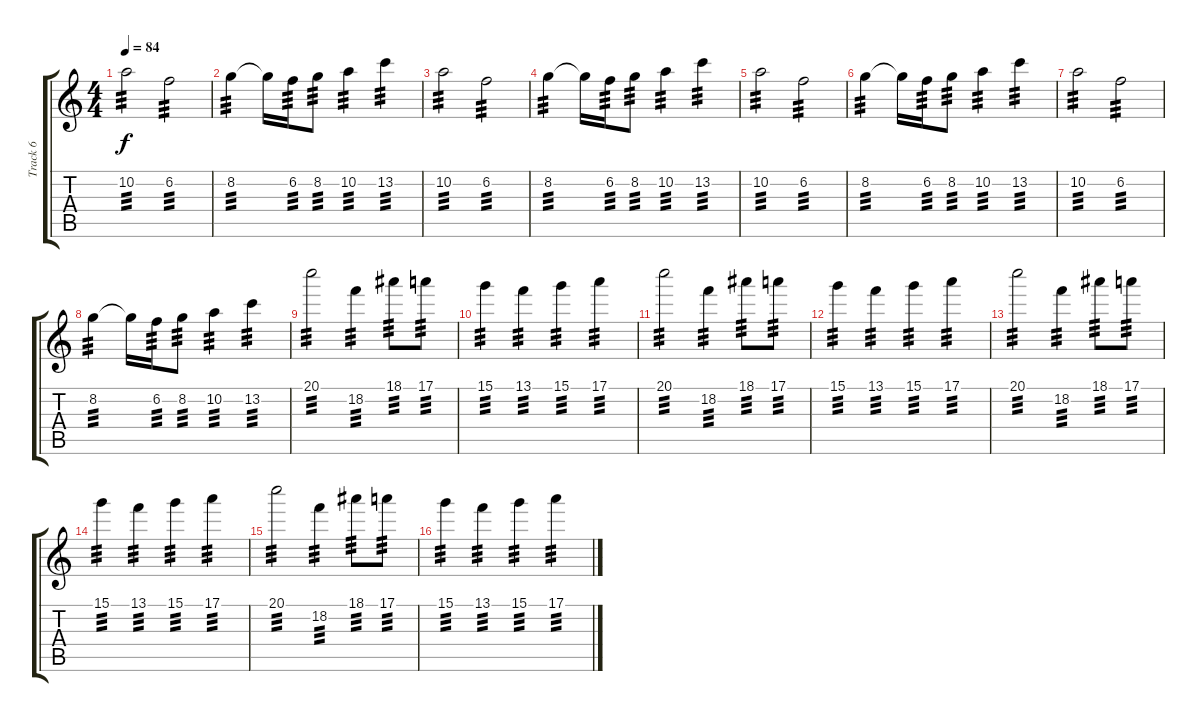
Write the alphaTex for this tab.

\track ("Track 6" "Track 6") {instrument overdrivenguitar}
\staff {score tabs}
\tuning (E4 B3 G3 D3 A2 E2) {hide}
\ts (4 4)
\tempo 84
\clef g2
\ks c
10.2.2{tp 3 dy f} 6.2.2{tp 3} |
8.2.4{tp 3} 8.2{t}.16 6.2.16{tp 3} 8.2.8{tp 3} 10.2.4{tp 3} 13.2.4{tp 3} |
10.2.2{tp 3} 6.2.2{tp 3} |
8.2.4{tp 3} 8.2{t}.16 6.2.16{tp 3} 8.2.8{tp 3} 10.2.4{tp 3} 13.2.4{tp 3} |
10.2.2{tp 3} 6.2.2{tp 3} |
8.2.4{tp 3} 8.2{t}.16 6.2.16{tp 3} 8.2.8{tp 3} 10.2.4{tp 3} 13.2.4{tp 3} |
10.2.2{tp 3} 6.2.2{tp 3} |
8.2.4{tp 3} 8.2{t}.16 6.2.16{tp 3} 8.2.8{tp 3} 10.2.4{tp 3} 13.2.4{tp 3} |
20.1.2{tp 3} 18.2.4{tp 3} 18.1.8{tp 3} 17.1.8{tp 3} |
15.1.4{tp 3} 13.1.4{tp 3} 15.1.4{tp 3} 17.1.4{tp 3} |
20.1.2{tp 3} 18.2.4{tp 3} 18.1.8{tp 3} 17.1.8{tp 3} |
15.1.4{tp 3} 13.1.4{tp 3} 15.1.4{tp 3} 17.1.4{tp 3} |
20.1.2{tp 3} 18.2.4{tp 3} 18.1.8{tp 3} 17.1.8{tp 3} |
15.1.4{tp 3} 13.1.4{tp 3} 15.1.4{tp 3} 17.1.4{tp 3} |
20.1.2{tp 3} 18.2.4{tp 3} 18.1.8{tp 3} 17.1.8{tp 3} |
15.1.4{tp 3} 13.1.4{tp 3} 15.1.4{tp 3} 17.1.4{tp 3}
